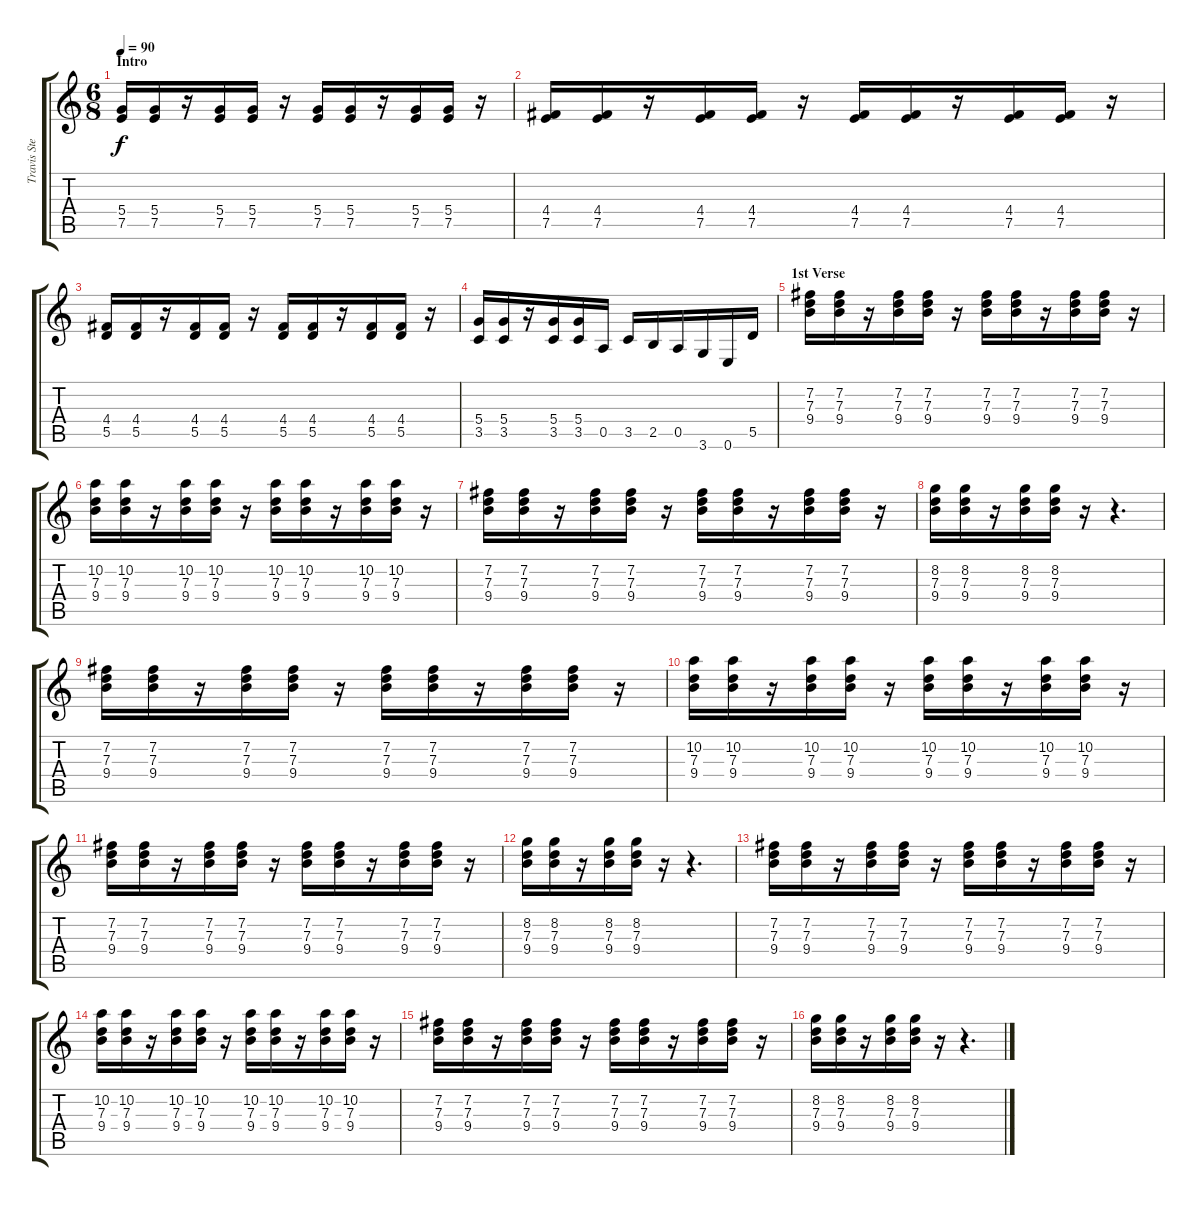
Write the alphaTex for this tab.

\track ("Travis Stever" "Travis Ste") {instrument distortionguitar}
\staff {score tabs}
\tuning (E4 B3 G3 D3 A2 E2) {hide}
\ts (6 8)
\section ("" "Intro")
\tempo 90
\clef g2
\ks c
(5.4 7.5).16{dy f instrument distortionguitar} (5.4 7.5).16 r.16 (5.4 7.5).16 (5.4 7.5).16 r.16 (5.4 7.5).16 (5.4 7.5).16 r.16 (5.4 7.5).16 (5.4 7.5).16 r.16 |
(4.4 7.5).16 (4.4 7.5).16 r.16 (4.4 7.5).16 (4.4 7.5).16 r.16 (4.4 7.5).16 (4.4 7.5).16 r.16 (4.4 7.5).16 (4.4 7.5).16 r.16 |
(4.4 5.5).16 (4.4 5.5).16 r.16 (4.4 5.5).16 (4.4 5.5).16 r.16 (4.4 5.5).16 (4.4 5.5).16 r.16 (4.4 5.5).16 (4.4 5.5).16 r.16 |
(5.4 3.5).16 (5.4 3.5).16 r.16 (5.4 3.5).16 (5.4 3.5).16 0.5.16 3.5.16 2.5.16 0.5.16 3.6.16 0.6.16 5.5.16 |
\section ("" "1st Verse")
(7.2 7.3 9.4).16{volume 10} (7.2 7.3 9.4).16 r.16 (7.2 7.3 9.4).16 (7.2 7.3 9.4).16 r.16 (7.2 7.3 9.4).16 (7.2 7.3 9.4).16 r.16 (7.2 7.3 9.4).16 (7.2 7.3 9.4).16 r.16 |
(10.2 7.3 9.4).16 (10.2 7.3 9.4).16 r.16 (10.2 7.3 9.4).16 (10.2 7.3 9.4).16 r.16 (10.2 7.3 9.4).16 (10.2 7.3 9.4).16 r.16 (10.2 7.3 9.4).16 (10.2 7.3 9.4).16 r.16 |
(7.2 7.3 9.4).16 (7.2 7.3 9.4).16 r.16 (7.2 7.3 9.4).16 (7.2 7.3 9.4).16 r.16 (7.2 7.3 9.4).16 (7.2 7.3 9.4).16 r.16 (7.2 7.3 9.4).16 (7.2 7.3 9.4).16 r.16 |
(8.2 7.3 9.4).16 (8.2 7.3 9.4).16 r.16 (8.2 7.3 9.4).16 (8.2 7.3 9.4).16 r.16 r.4{d} |
(7.2 7.3 9.4).16{volume 10} (7.2 7.3 9.4).16 r.16 (7.2 7.3 9.4).16 (7.2 7.3 9.4).16 r.16 (7.2 7.3 9.4).16 (7.2 7.3 9.4).16 r.16 (7.2 7.3 9.4).16 (7.2 7.3 9.4).16 r.16 |
(10.2 7.3 9.4).16 (10.2 7.3 9.4).16 r.16 (10.2 7.3 9.4).16 (10.2 7.3 9.4).16 r.16 (10.2 7.3 9.4).16 (10.2 7.3 9.4).16 r.16 (10.2 7.3 9.4).16 (10.2 7.3 9.4).16 r.16 |
(7.2 7.3 9.4).16 (7.2 7.3 9.4).16 r.16 (7.2 7.3 9.4).16 (7.2 7.3 9.4).16 r.16 (7.2 7.3 9.4).16 (7.2 7.3 9.4).16 r.16 (7.2 7.3 9.4).16 (7.2 7.3 9.4).16 r.16 |
(8.2 7.3 9.4).16 (8.2 7.3 9.4).16 r.16 (8.2 7.3 9.4).16 (8.2 7.3 9.4).16 r.16 r.4{d} |
(7.2 7.3 9.4).16{volume 10} (7.2 7.3 9.4).16 r.16 (7.2 7.3 9.4).16 (7.2 7.3 9.4).16 r.16 (7.2 7.3 9.4).16 (7.2 7.3 9.4).16 r.16 (7.2 7.3 9.4).16 (7.2 7.3 9.4).16 r.16 |
(10.2 7.3 9.4).16 (10.2 7.3 9.4).16 r.16 (10.2 7.3 9.4).16 (10.2 7.3 9.4).16 r.16 (10.2 7.3 9.4).16 (10.2 7.3 9.4).16 r.16 (10.2 7.3 9.4).16 (10.2 7.3 9.4).16 r.16 |
(7.2 7.3 9.4).16 (7.2 7.3 9.4).16 r.16 (7.2 7.3 9.4).16 (7.2 7.3 9.4).16 r.16 (7.2 7.3 9.4).16 (7.2 7.3 9.4).16 r.16 (7.2 7.3 9.4).16 (7.2 7.3 9.4).16 r.16 |
(8.2 7.3 9.4).16 (8.2 7.3 9.4).16 r.16 (8.2 7.3 9.4).16 (8.2 7.3 9.4).16 r.16 r.4{d}
